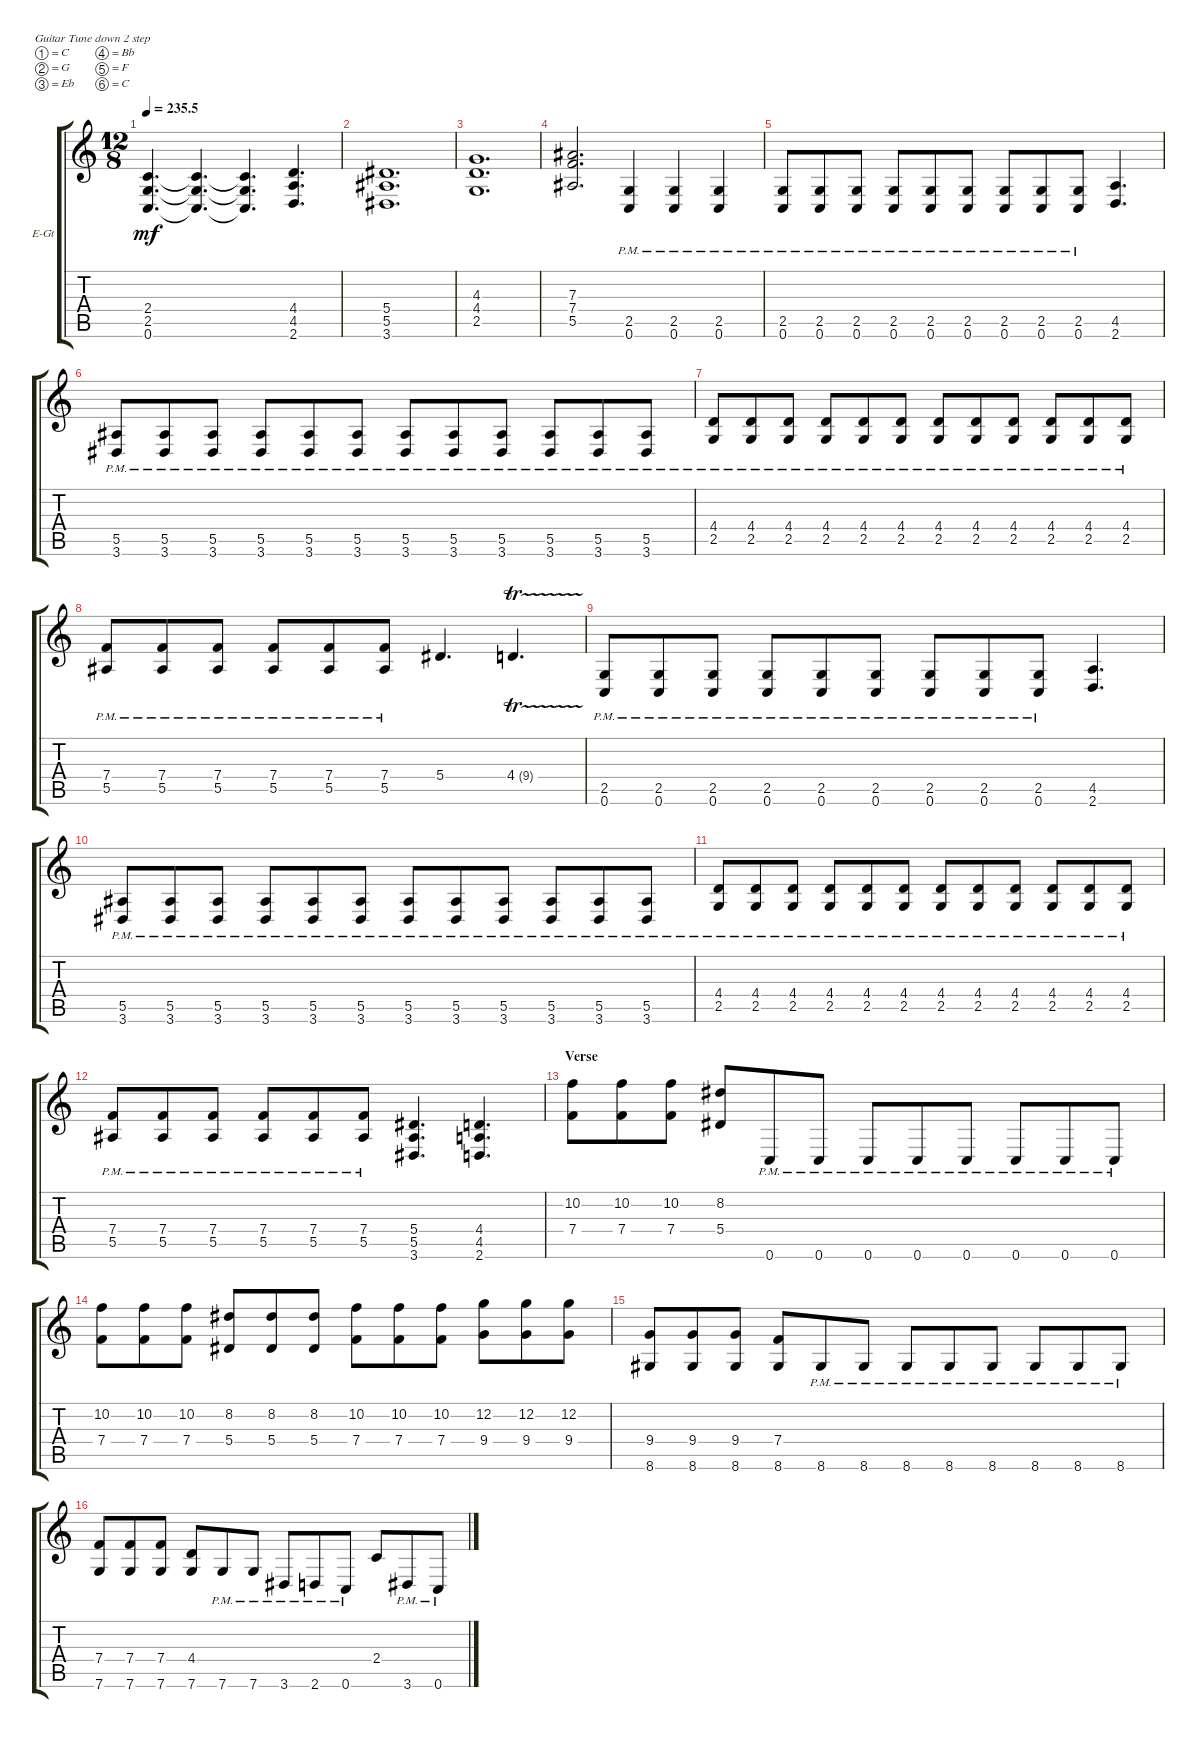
\bracketExtendMode groupsimilarinstruments
\firstSystemTrackNameOrientation horizontal
\otherSystemsTrackNameOrientation horizontal
\track ("Electric Guitar 2" "E-Gt") {instrument distortionguitar}
\staff {score tabs}
\tuning (C4 G3 Eb3 Bb2 F2 C2)
\ts (12 8)
\tempo
235.5
\accidentals auto
\clef g2
\ottava regular
\simile none
\ks c
(0.6 2.5 2.4).4{d dy mf} (0.6{t} 2.5{t} 2.4{t}).4{d} (0.6{t} 2.5{t} 2.4{t}).4{d} (2.6 4.5 4.4).4{d} |
(3.6 5.5 5.4).1{d} |
(2.5 4.4 4.3).1{d} |
(5.5 7.4 7.3).2{d} (0.6{pm} 2.5{pm}).4 (2.5{pm} 0.6{pm}).4 (2.5{pm} 0.6{pm}).4 |
(0.6{pm} 2.5{pm}).8 (0.6{pm} 2.5{pm}).8 (0.6{pm} 2.5{pm}).8 (0.6{pm} 2.5{pm}).8 (0.6{pm} 2.5{pm}).8 (0.6{pm} 2.5{pm}).8 (0.6{pm} 2.5{pm}).8 (0.6{pm} 2.5{pm}).8 (0.6{pm} 2.5{pm}).8 (2.6 4.5).4{d} |
(3.6{pm} 5.5{pm}).8 (3.6{pm} 5.5{pm}).8 (3.6{pm} 5.5{pm}).8 (3.6{pm} 5.5{pm}).8 (3.6{pm} 5.5{pm}).8 (3.6{pm} 5.5{pm}).8 (3.6{pm} 5.5{pm}).8 (3.6{pm} 5.5{pm}).8 (3.6{pm} 5.5{pm}).8 (3.6{pm} 5.5{pm}).8 (3.6{pm} 5.5{pm}).8 (3.6{pm} 5.5{pm}).8 |
(2.5{pm} 4.4{pm}).8 (2.5{pm} 4.4{pm}).8 (2.5{pm} 4.4{pm}).8 (2.5{pm} 4.4{pm}).8 (2.5{pm} 4.4{pm}).8 (2.5{pm} 4.4{pm}).8 (2.5{pm} 4.4{pm}).8 (2.5{pm} 4.4{pm}).8 (2.5{pm} 4.4{pm}).8 (2.5{pm} 4.4{pm}).8 (2.5{pm} 4.4{pm}).8 (2.5{pm} 4.4{pm}).8 |
(7.4{pm} 5.5{pm}).8 (7.4{pm} 5.5{pm}).8 (7.4{pm} 5.5{pm}).8 (7.4{pm} 5.5{pm}).8 (7.4{pm} 5.5{pm}).8 (7.4{pm} 5.5{pm}).8 5.4.4{d} 4.4{tr (9 16)}.4{d} |
(0.6{pm} 2.5{pm}).8 (0.6{pm} 2.5{pm}).8 (0.6{pm} 2.5{pm}).8 (0.6{pm} 2.5{pm}).8 (0.6{pm} 2.5{pm}).8 (0.6{pm} 2.5{pm}).8 (0.6{pm} 2.5{pm}).8 (0.6{pm} 2.5{pm}).8 (0.6{pm} 2.5{pm}).8 (2.6 4.5).4{d} |
(3.6{pm} 5.5{pm}).8 (3.6{pm} 5.5{pm}).8 (3.6{pm} 5.5{pm}).8 (3.6{pm} 5.5{pm}).8 (3.6{pm} 5.5{pm}).8 (3.6{pm} 5.5{pm}).8 (3.6{pm} 5.5{pm}).8 (3.6{pm} 5.5{pm}).8 (3.6{pm} 5.5{pm}).8 (3.6{pm} 5.5{pm}).8 (3.6{pm} 5.5{pm}).8 (3.6{pm} 5.5{pm}).8 |
(2.5{pm} 4.4{pm}).8 (2.5{pm} 4.4{pm}).8 (2.5{pm} 4.4{pm}).8 (2.5{pm} 4.4{pm}).8 (2.5{pm} 4.4{pm}).8 (2.5{pm} 4.4{pm}).8 (2.5{pm} 4.4{pm}).8 (2.5{pm} 4.4{pm}).8 (2.5{pm} 4.4{pm}).8 (2.5{pm} 4.4{pm}).8 (2.5{pm} 4.4{pm}).8 (2.5{pm} 4.4{pm}).8 |
(7.4{pm} 5.5{pm}).8 (7.4{pm} 5.5{pm}).8 (7.4{pm} 5.5{pm}).8 (7.4{pm} 5.5{pm}).8 (7.4{pm} 5.5{pm}).8 (7.4{pm} 5.5{pm}).8 (5.4 3.6 5.5).4{d} (4.4 2.6 4.5).4{d} |
\section ("" "Verse")
(7.4 10.2).8 (10.2 7.4).8 (7.4 10.2).8 (5.4 8.2).8 0.6{pm}.8 0.6{pm}.8 0.6{pm}.8 0.6{pm}.8 0.6{pm}.8 0.6{pm}.8 0.6{pm}.8 0.6{pm}.8 |
(7.4 10.2).8 (10.2 7.4).8 (7.4 10.2).8 (5.4 8.2).8 (5.4 8.2).8 (5.4 8.2).8 (7.4 10.2).8 (7.4 10.2).8 (7.4 10.2).8 (9.4 12.2).8 (9.4 12.2).8 (9.4 12.2).8 |
(9.4 8.6).8 (9.4 8.6).8 (9.4 8.6).8 (7.4 8.6).8 8.6{pm}.8 8.6{pm}.8 8.6{pm}.8 8.6{pm}.8 8.6{pm}.8 8.6{pm}.8 8.6{pm}.8 8.6{pm}.8 |
(7.6 7.4).8 (7.4 7.6).8 (7.4 7.6).8 (4.4 7.6).8 7.6{pm}.8 7.6{pm}.8 3.6{pm}.8 2.6{pm}.8 0.6{pm}.8 2.4.8 3.6{pm}.8 0.6{pm}.8
